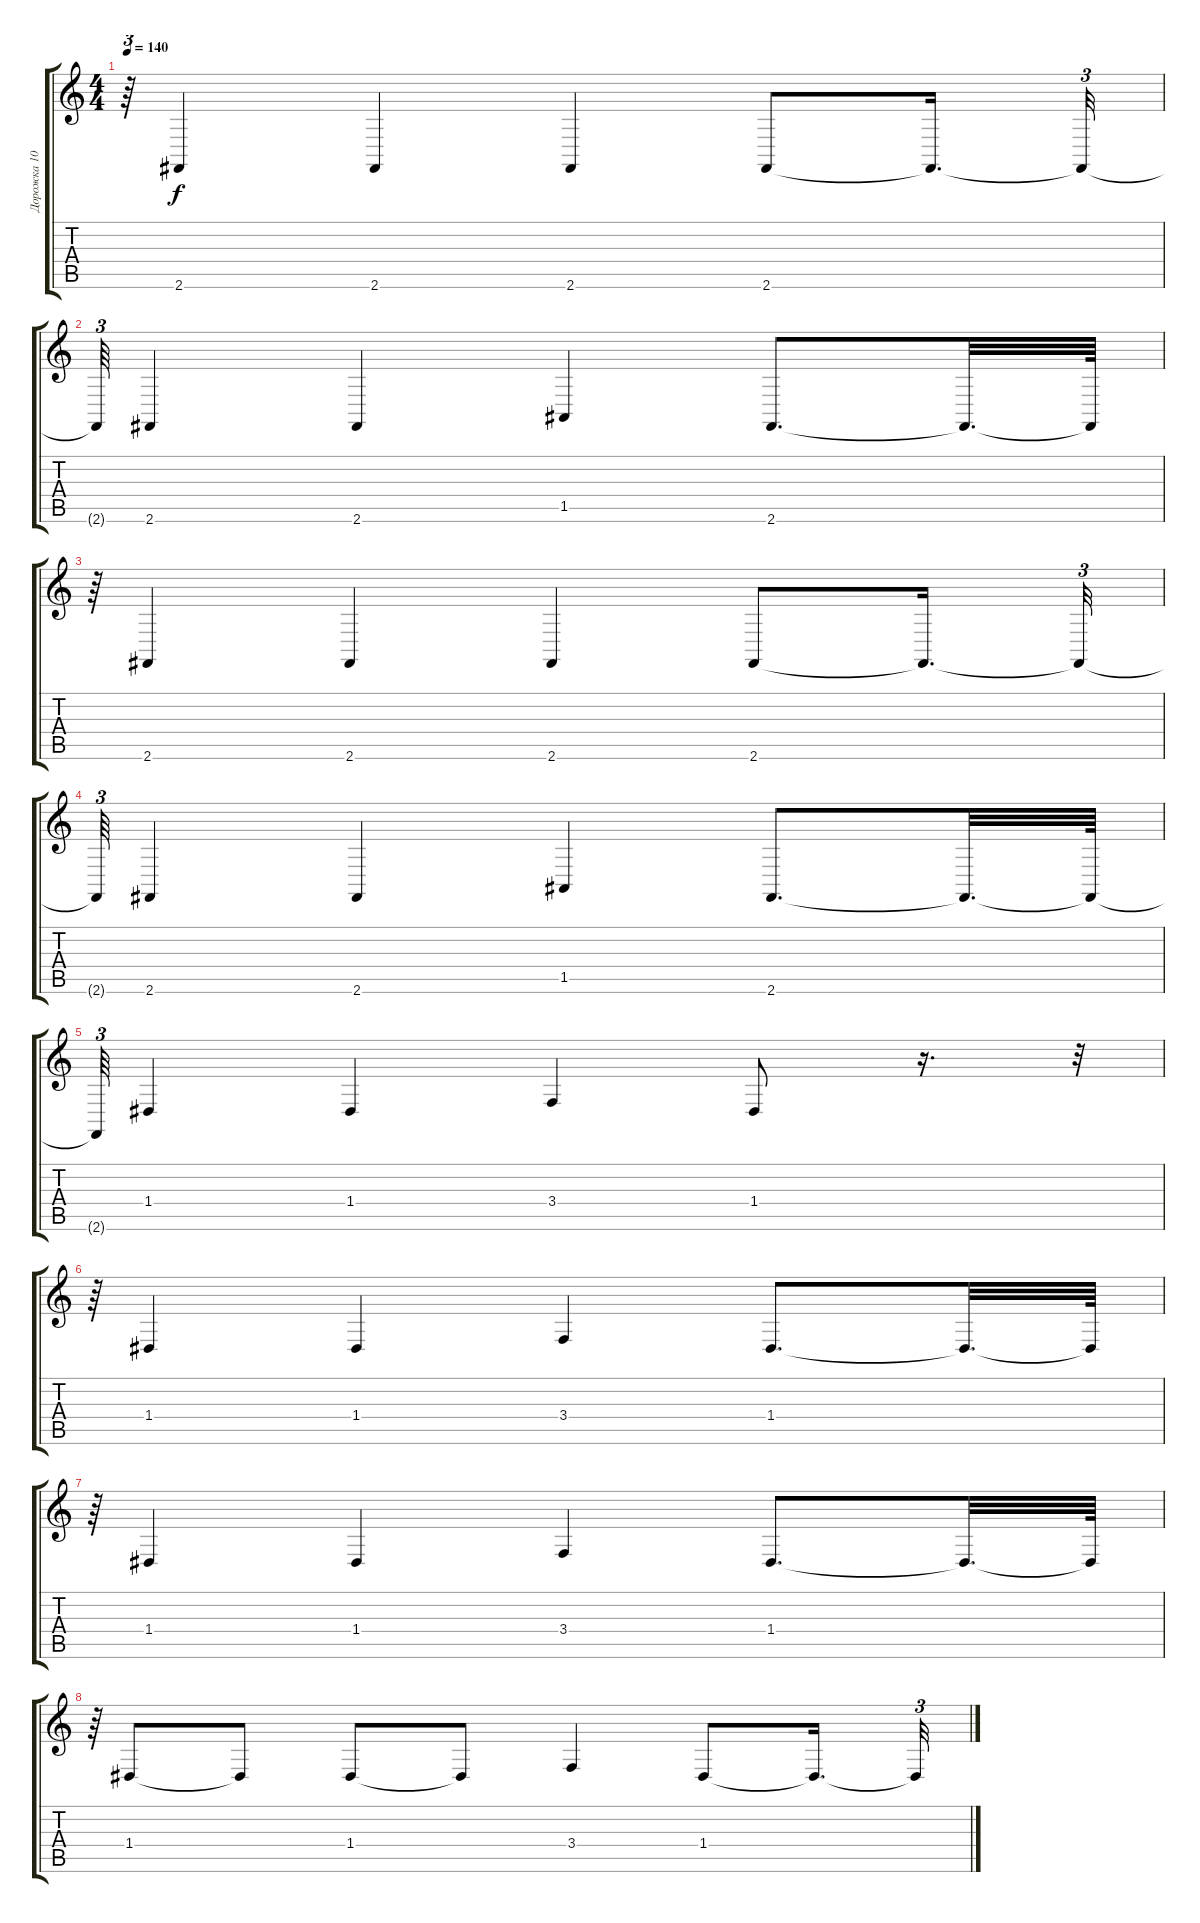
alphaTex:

\track ("Дорожка 10" "Дорожка 10") {instrument acousticgrandpiano}
\staff {score tabs}
\tuning (E4 B3 G3 D3 A2 E2) {hide}
\ts (4 4)
\tempo 140
\clef g2
\ks c
r.64{tu (3 2) dy f} 2.6.4 2.6.4 2.6.4 2.6.8 2.6{t}.16{d} 2.6{t}.32{tu (3 2)} |
2.6{t}.64{tu (3 2)} 2.6.4 2.6.4 1.5.4 2.6.8{d} 2.6{t}.32{d} 2.6{t}.64 |
r.64{tu (3 2)} 2.6.4 2.6.4 2.6.4 2.6.8 2.6{t}.16{d} 2.6{t}.32{tu (3 2)} |
2.6{t}.64{tu (3 2)} 2.6.4 2.6.4 1.5.4 2.6.8{d} 2.6{t}.32{d} 2.6{t}.64 |
2.6{t}.64{tu (3 2)} 1.4.4 1.4.4 3.4.4 1.4.8 r.16{d} r.32{tu (3 2)} |
r.64{tu (3 2)} 1.4.4 1.4.4 3.4.4 1.4.8{d} 1.4{t}.32{d} 1.4{t}.64 |
r.64{tu (3 2)} 1.4.4 1.4.4 3.4.4 1.4.8{d} 1.4{t}.32{d} 1.4{t}.64 |
r.64{tu (3 2)} 1.4.8 1.4{t}.8 1.4.8 1.4{t}.8 3.4.4 1.4.8 1.4{t}.16{d} 1.4{t}.32{tu (3 2)}
